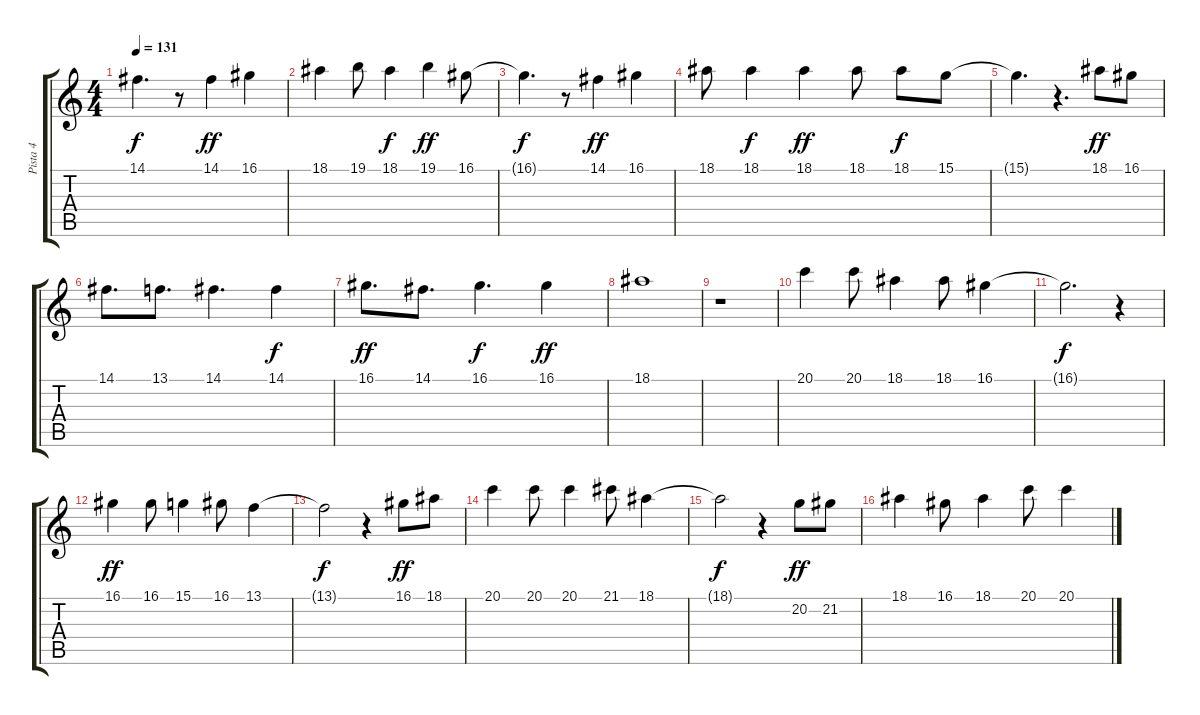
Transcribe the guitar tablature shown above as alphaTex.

\track ("Pista 4" "Pista 4") {instrument englishhorn}
\staff {score tabs}
\tuning (E4 B3 G3 D3 A2 E2) {hide}
\ts (4 4)
\tempo 131
\clef g2
\ks c
14.1{t}.4{d dy f} r.8 14.1.4{dy ff} 16.1.4 |
18.1.4 19.1.8 18.1.4{dy f} 19.1.4{dy ff} 16.1.8 |
16.1{t}.4{d dy f} r.8 14.1.4{dy ff} 16.1.4 |
18.1.8 18.1.4{dy f} 18.1.4{dy ff} 18.1.8 18.1.8{dy f} 15.1.8 |
15.1{t}.4{d} r.4{d} 18.1.8{dy ff} 16.1.8 |
14.1.8{d} 13.1.8{d} 14.1.4{d} 14.1.4{dy f} |
16.1.8{d dy ff} 14.1.8{d} 16.1.4{d dy f} 16.1.4{dy ff} |
18.1.1 |
r.1 |
20.1.4 20.1.8 18.1.4 18.1.8 16.1.4 |
16.1{t}.2{d dy f} r.4 |
16.1.4{dy ff} 16.1.8 15.1.4 16.1.8 13.1.4 |
13.1{t}.2{dy f} r.4 16.1.8{dy ff} 18.1.8 |
20.1.4 20.1.8 20.1.4 21.1.8 18.1.4 |
18.1{t}.2{dy f} r.4 20.2.8{dy ff} 21.2.8 |
18.1.4 16.1.8 18.1.4 20.1.8 20.1.4
